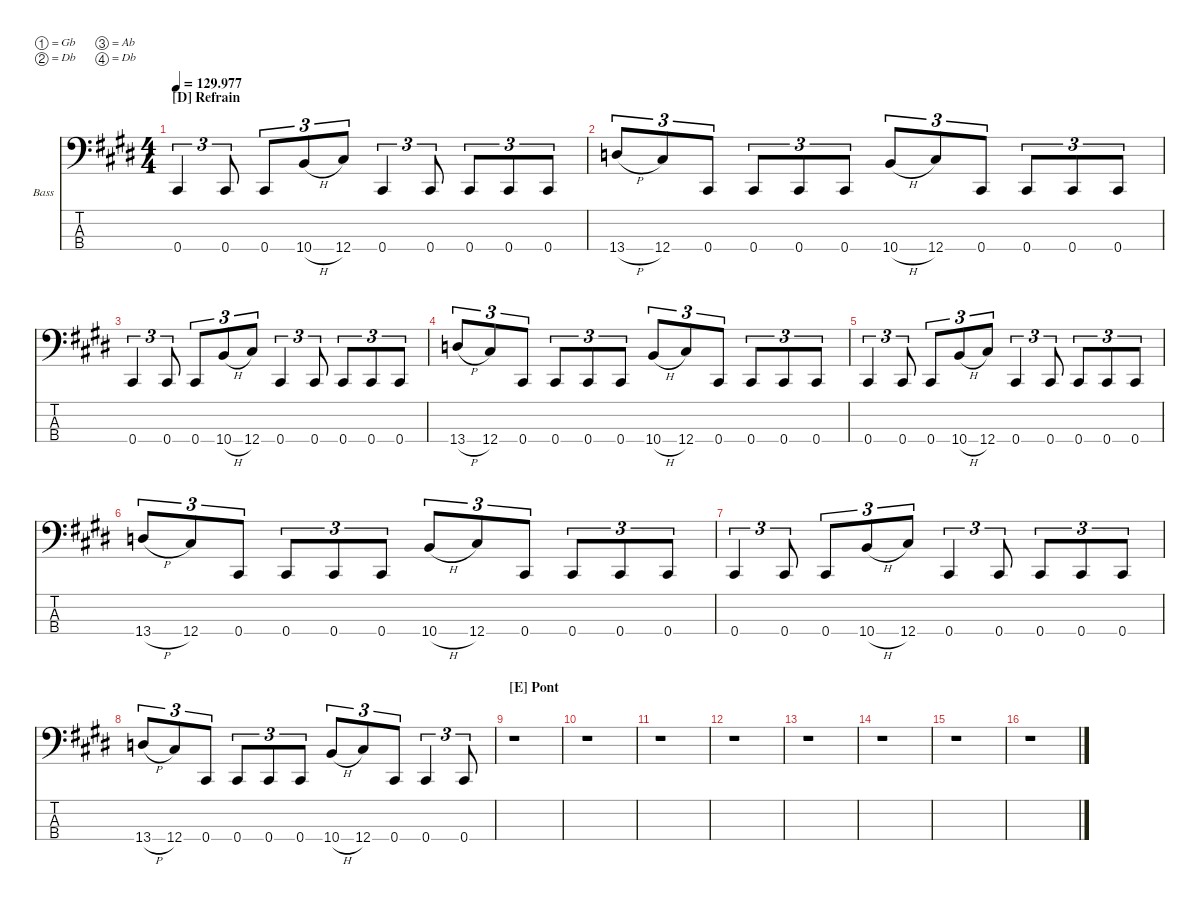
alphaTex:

\defaultSystemsLayout 4
\hideDynamics
\bracketExtendMode nobrackets
\firstSystemTrackNameOrientation horizontal
\track ("BASSE" "Bass") {defaultSystemsLayout 4 instrument electricbasspick}
\staff {score tabs}
\tuning (Gb2 Db2 Ab1 Db1)
\ts (4 4)
\section ("D" "Refrain")
\tempo
129.977
\accidentals auto
\clef f4
\ottava regular
\simile none
\ks e
0.4{acc #}.4{tu (3 2) dy mf beam Up} 0.4{acc #}.8{tu (3 2) beam Up} 0.4{acc #}.8{tu (3 2) beam Up} 10.4{h acc forcenatural}.8{tu (3 2) beam Up} 12.4{acc #}.8{tu (3 2) beam Up} 0.4{acc #}.4{tu (3 2) beam Up} 0.4{acc #}.8{tu (3 2) beam Up} 0.4{acc #}.8{tu (3 2) beam Up} 0.4{acc #}.8{tu (3 2) beam Up} 0.4{acc #}.8{tu (3 2) beam Up} |
13.4{h acc forcenatural}.8{tu (3 2) beam Up} 12.4{acc #}.8{tu (3 2) beam Up} 0.4{acc #}.8{tu (3 2) beam Up} 0.4{acc #}.8{tu (3 2) beam Up} 0.4{acc #}.8{tu (3 2) beam Up} 0.4{acc #}.8{tu (3 2) beam Up} 10.4{h acc forcenatural}.8{tu (3 2) beam Up} 12.4{acc #}.8{tu (3 2) beam Up} 0.4{acc #}.8{tu (3 2) beam Up} 0.4{acc #}.8{tu (3 2) beam Up} 0.4{acc #}.8{tu (3 2) beam Up} 0.4{acc #}.8{tu (3 2) beam Up} |
0.4{acc #}.4{tu (3 2) beam Up} 0.4{acc #}.8{tu (3 2) beam Up} 0.4{acc #}.8{tu (3 2) beam Up} 10.4{h acc forcenatural}.8{tu (3 2) beam Up} 12.4{acc #}.8{tu (3 2) beam Up} 0.4{acc #}.4{tu (3 2) beam Up} 0.4{acc #}.8{tu (3 2) beam Up} 0.4{acc #}.8{tu (3 2) beam Up} 0.4{acc #}.8{tu (3 2) beam Up} 0.4{acc #}.8{tu (3 2) beam Up} |
13.4{h acc forcenatural}.8{tu (3 2) beam Up} 12.4{acc #}.8{tu (3 2) beam Up} 0.4{acc #}.8{tu (3 2) beam Up} 0.4{acc #}.8{tu (3 2) beam Up} 0.4{acc #}.8{tu (3 2) beam Up} 0.4{acc #}.8{tu (3 2) beam Up} 10.4{h acc forcenatural}.8{tu (3 2) beam Up} 12.4{acc #}.8{tu (3 2) beam Up} 0.4{acc #}.8{tu (3 2) beam Up} 0.4{acc #}.8{tu (3 2) beam Up} 0.4{acc #}.8{tu (3 2) beam Up} 0.4{acc #}.8{tu (3 2) beam Up} |
0.4{acc #}.4{tu (3 2) beam Up} 0.4{acc #}.8{tu (3 2) beam Up} 0.4{acc #}.8{tu (3 2) beam Up} 10.4{h acc forcenatural}.8{tu (3 2) beam Up} 12.4{acc #}.8{tu (3 2) beam Up} 0.4{acc #}.4{tu (3 2) beam Up} 0.4{acc #}.8{tu (3 2) beam Up} 0.4{acc #}.8{tu (3 2) beam Up} 0.4{acc #}.8{tu (3 2) beam Up} 0.4{acc #}.8{tu (3 2) beam Up} |
13.4{h acc forcenatural}.8{tu (3 2) beam Up} 12.4{acc #}.8{tu (3 2) beam Up} 0.4{acc #}.8{tu (3 2) beam Up} 0.4{acc #}.8{tu (3 2) beam Up} 0.4{acc #}.8{tu (3 2) beam Up} 0.4{acc #}.8{tu (3 2) beam Up} 10.4{h acc forcenatural}.8{tu (3 2) beam Up} 12.4{acc #}.8{tu (3 2) beam Up} 0.4{acc #}.8{tu (3 2) beam Up} 0.4{acc #}.8{tu (3 2) beam Up} 0.4{acc #}.8{tu (3 2) beam Up} 0.4{acc #}.8{tu (3 2) beam Up} |
0.4{acc #}.4{tu (3 2) beam Up} 0.4{acc #}.8{tu (3 2) beam Up} 0.4{acc #}.8{tu (3 2) beam Up} 10.4{h acc forcenatural}.8{tu (3 2) beam Up} 12.4{acc #}.8{tu (3 2) beam Up} 0.4{acc #}.4{tu (3 2) beam Up} 0.4{acc #}.8{tu (3 2) beam Up} 0.4{acc #}.8{tu (3 2) beam Up} 0.4{acc #}.8{tu (3 2) beam Up} 0.4{acc #}.8{tu (3 2) beam Up} |
13.4{h acc forcenatural}.8{tu (3 2) beam Up} 12.4{acc #}.8{tu (3 2) beam Up} 0.4{acc #}.8{tu (3 2) beam Up} 0.4{acc #}.8{tu (3 2) beam Up} 0.4{acc #}.8{tu (3 2) beam Up} 0.4{acc #}.8{tu (3 2) beam Up} 10.4{h acc forcenatural}.8{tu (3 2) beam Up} 12.4{acc #}.8{tu (3 2) beam Up} 0.4{acc #}.8{tu (3 2) beam Up} 0.4{acc #}.4{tu (3 2) beam Up} 0.4{acc #}.8{tu (3 2) beam Up} |
\section ("E" "Pont")
r.1{beam Down} |
r.1{beam Down} |
r.1{beam Down} |
r.1{beam Down} |
r.1{beam Down} |
r.1{beam Down} |
r.1{beam Down} |
r.1{beam Down}
